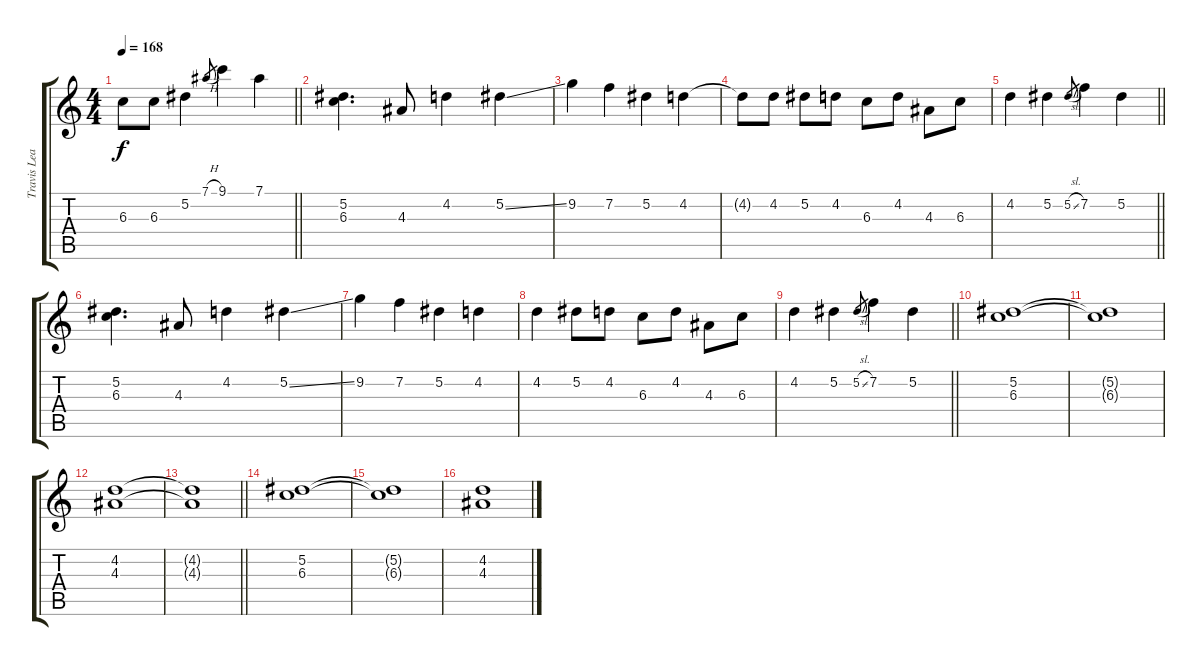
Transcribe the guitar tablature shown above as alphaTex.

\track ("Travis Lead" "Travis Lea") {instrument electricguitarjazz}
\staff {score tabs}
\tuning (Eb4 Bb3 Gb3 Db3 Ab2 Eb2) {hide}
\ts (4 4)
\tempo 168
\clef g2
\barLineRight lightlight
\ks c
6.3.8{dy f} 6.3.8 5.2.4 7.1{h}.8{gr} 9.1.4 7.1.4 |
(5.2 6.3).4{d} 4.3.8 4.2.4 5.2{ss}.4 |
9.2.4 7.2.4 5.2.4 4.2.4 |
4.2{t}.8 4.2.8 5.2.8 4.2.8 6.3.8 4.2.8 4.3.8 6.3.8 |
\barLineRight lightlight
4.2.4 5.2.4 5.2{sl}.8{gr} 7.2.4 5.2.4 |
(5.2 6.3).4{d} 4.3.8 4.2.4 5.2{ss}.4 |
9.2.4 7.2.4 5.2.4 4.2.4 |
4.2.4 5.2.8 4.2.8 6.3.8 4.2.8 4.3.8 6.3.8 |
\barLineRight lightlight
4.2.4 5.2.4 5.2{sl}.8{gr} 7.2.4 5.2.4 |
(5.2 6.3).1 |
(5.2{t} 6.3{t}).1 |
(4.2 4.3).1 |
\barLineRight lightlight
(4.2{t} 4.3{t}).1 |
(5.2 6.3).1 |
(5.2{t} 6.3{t}).1 |
(4.2 4.3).1
